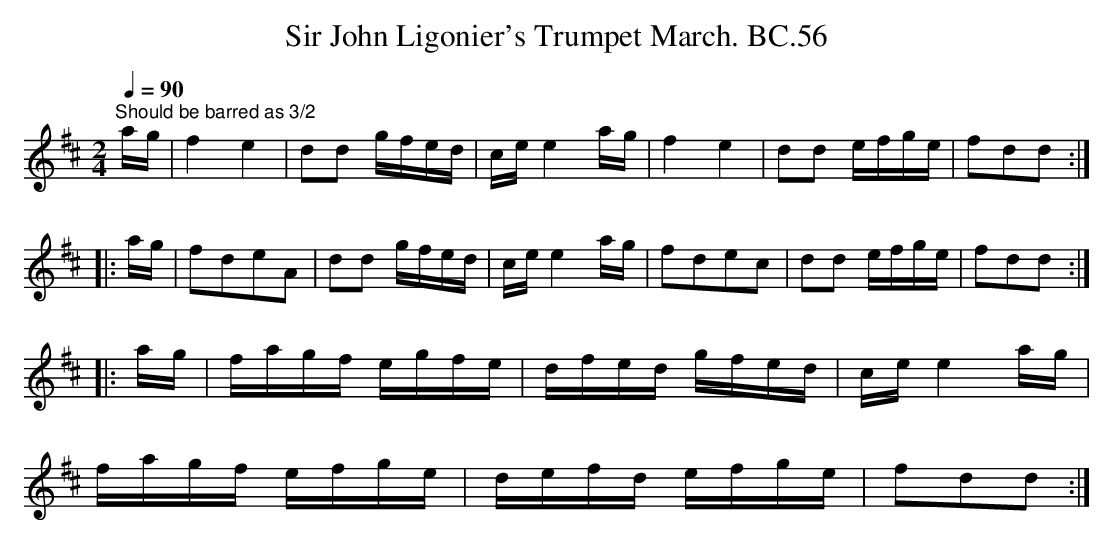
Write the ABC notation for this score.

X:1
T:Sir John Ligonier's Trumpet March. BC.56
M:2/4
L:1/8
Q:1/4=90
K:D
"^Should be barred as 3/2"\
a/g/|f2 e2|dd g/f/e/d/|c/e/ e2 a/g/|\
f2 e2|dd e/f/g/e/|fdd:|
|:a/g/|fdeA|dd g/f/e/d/|c/e/ e2 a/g/|\
fdec|dd e/f/g/e/|fdd:|
L:1/16
|:ag|fagf egfe|dfed gfed|ce e4 ag|
fagf efge|defd efge|f2d2d2:|
